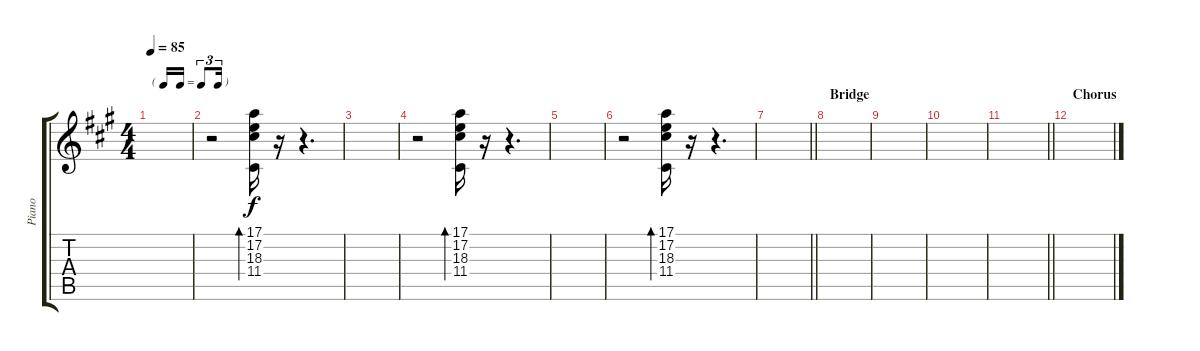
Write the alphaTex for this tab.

\track ("Piano" "Piano") {instrument acousticgrandpiano}
\staff {score tabs}
\tuning (E4 B3 G3 D3 A2 E2) {hide}
\ts (4 4)
\tf triplet16th
\tempo 85
\clef g2
\ks a
|
r.2 (17.1 17.2 18.3 11.4).16{bd 240} r.16 r.4{d} |
|
r.2 (17.1 17.2 18.3 11.4).16{bd 240} r.16 r.4{d} |
|
r.2 (17.1 17.2 18.3 11.4).16{bd 240} r.16 r.4{d} |
\barLineRight lightlight
|
\section ("" "Bridge")
|
|
|
\barLineRight lightlight
|
\section ("" "Chorus")
